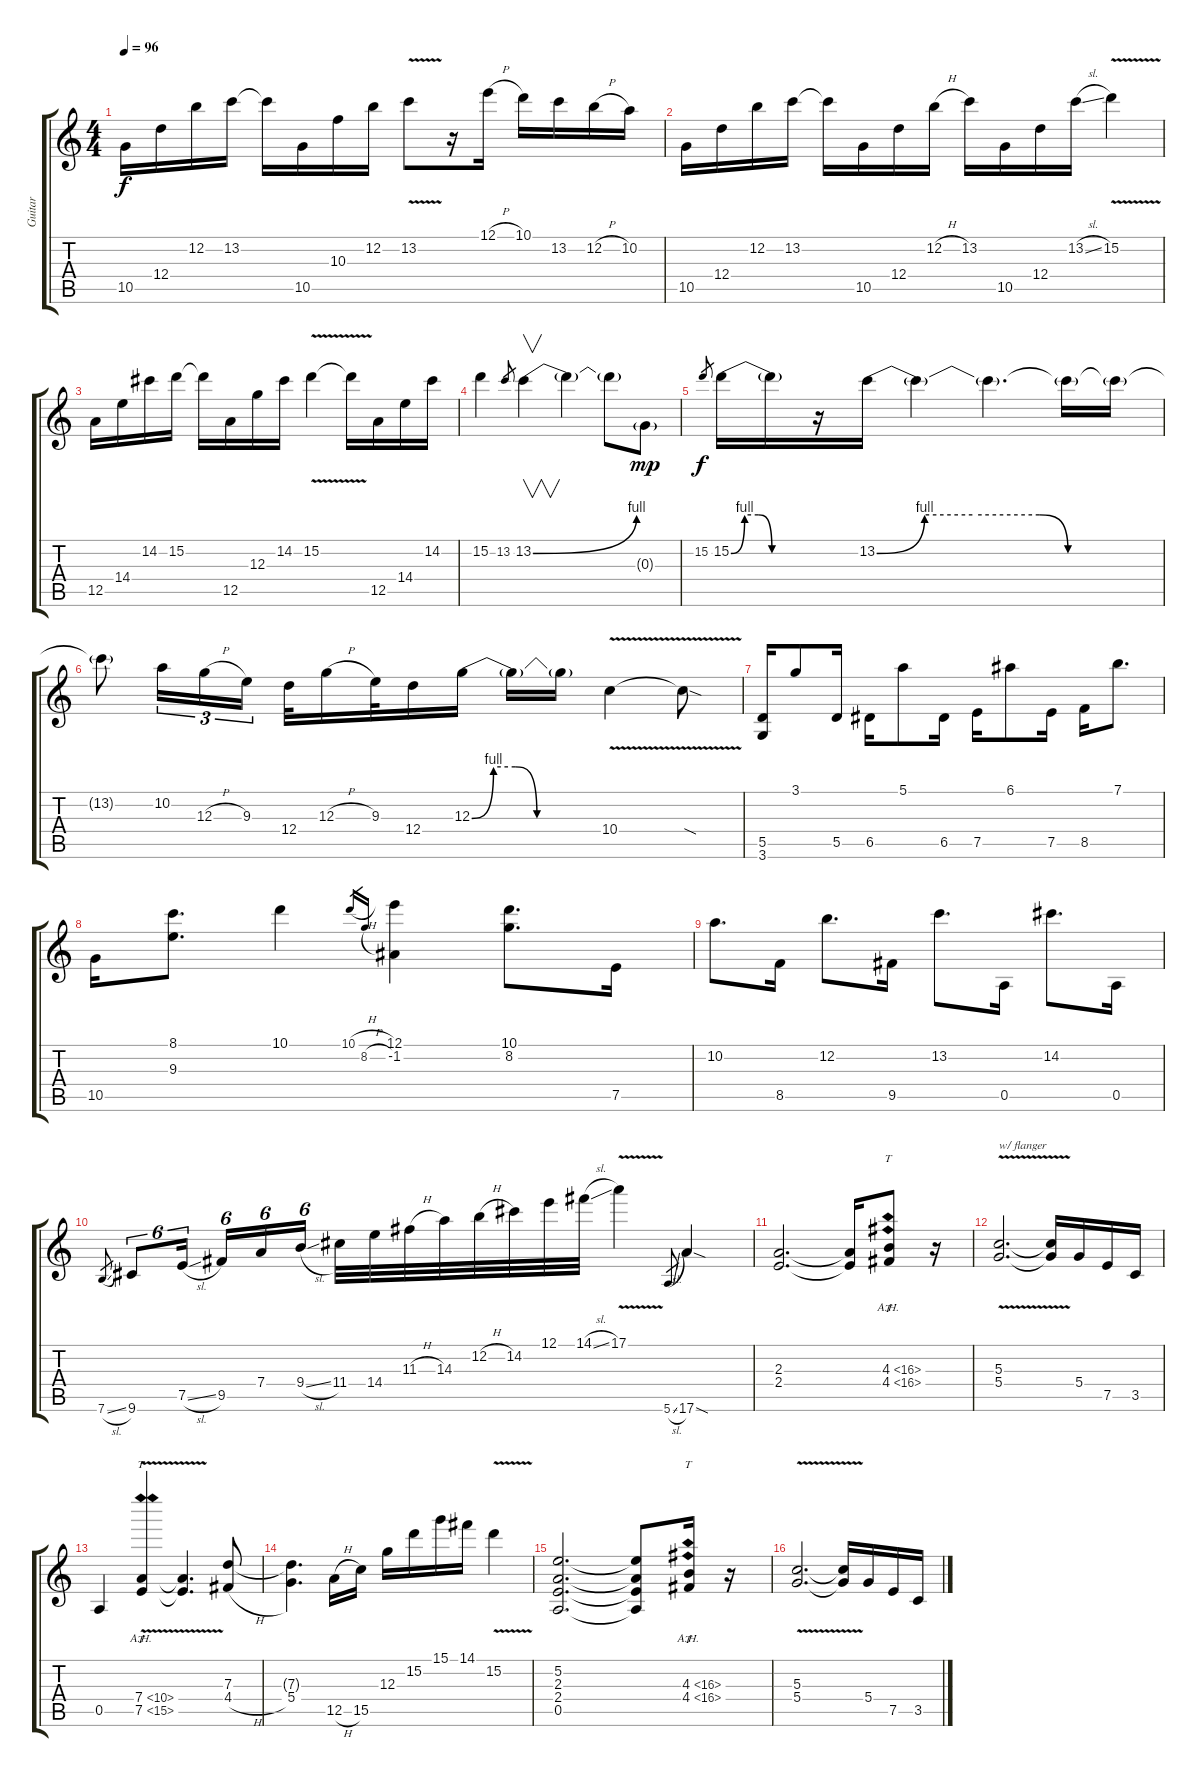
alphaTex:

\track ("Guitar" "Guitar") {instrument overdrivenguitar}
\staff {score tabs}
\tuning (E4 B3 G3 D3 A2 E2) {hide}
\ts (4 4)
\tempo 96
\clef g2
\ks c
10.5.16{dy f} 12.4.16 12.2.16 13.2.16 13.2{t}.16 10.5.16 10.3.16 12.2.16 13.2{v}.8 r.16 12.1{h}.16 10.1.16 13.2.16 12.2{h}.16 10.2.16 |
10.5.16 12.4.16 12.2.16 13.2.16 13.2{t}.16 10.5.16 12.4.16 12.2{h}.16 13.2.16 10.5.16 12.4.16 13.2{sl}.16 15.2{v}.4 |
12.5.16 14.4.16 14.2.16 15.2.16 15.2{t}.16 12.5.16 12.3.16 14.2.16 15.2{v}.4 15.2{t}.16 12.5.16 14.4.16 14.2.16 |
15.2.4 13.2.8{gr} 13.2{be (bend 0 0 60 4)}.4{v} 13.2{t}.4 13.2{t}.8 0.3{g}.8{dy mp} |
15.2.8{gr dy f} 15.2{be (custom 0 0 10 4 20 4 30 0 60 0)}.16 15.2{t}.16 r.16 13.2{be (custom 0 0 10 4 20 4 34 4 40 0 46 0 50 0 55 0 60 0)}.16 13.2{t}.4 13.2{t}.4{d} 13.2{t}.16 13.2{t}.16 |
13.2{t}.8 10.2.16{tu (3 2)} 12.3{h}.16{tu (3 2)} 9.3.16{tu (3 2)} 12.4.32 12.3{h}.16 9.3.32 12.4.16 12.3{be (custom 0 0 10 4 20 4 30 0 60 0)}.16 12.3{t}.16 12.3{t}.16 10.4{v}.4 10.4{sod t}.8 |
(5.5 3.6).16 3.1.8 5.5.16 6.5.16 5.1.8 6.5.16 7.5.16 6.1.8 7.5.16 8.5.16 7.1.8{d} |
10.5.16 (8.1 9.3).8{d} 10.1.4 10.1{h}.16{gr} 8.2{h}.16{gr} (12.1 -1.2).4 (10.1 8.2).8{d} 7.5.16 |
10.2.8{d} 8.5.16 12.2.8{d} 9.5.16 13.2.8{d} 0.5.16 14.2.8{d} 0.5.16 |
7.6{sl}.8{gr} 9.6.8{tu (6 4)} 7.5{sl}.16{tu (6 4) beam splitsecondary} 9.5.16{tu (6 4)} 7.4.16{tu (6 4)} 9.4{sl}.16{tu (6 4)} 11.4.32 14.4.32 11.3{h}.32 14.3.32 12.2{h}.32 14.2.32 12.1.32 14.1{sl}.32 17.1{v}.4 5.6{sl}.8{gr} 17.6{sod}.4 |
(2.3 2.4).2{d} (2.3{t} 2.4{t}).16 (4.3{ah 12} 4.4{ah 12}).8{tt} r.16 |
(5.3 5.4{v}).2{d txt "w/ flanger"} (5.3{t} 5.4{t}).16 5.4.16 7.5.16 3.5.16 |
0.5.4 (7.4{ah 3 v} 7.5{ah 8}).4{tt} (7.4{t} 7.5{t}).4{d} (7.3 4.4{h}).8 |
(7.3{t} 5.4).4{d} 12.5{h}.16 15.5.16 12.3.16 15.2.16 15.1.16 14.1.16 15.2{v}.4 |
(5.2 2.3 2.4 0.5).2{d} (5.2{t} 2.3{t} 2.4{t} 0.5{t}).8 (4.3{ah 12} 4.4{ah 12}).16{tt} r.16 |
(5.3 5.4{v}).2{d} (5.3{t} 5.4{t}).16 5.4.16 7.5.16 3.5.16
